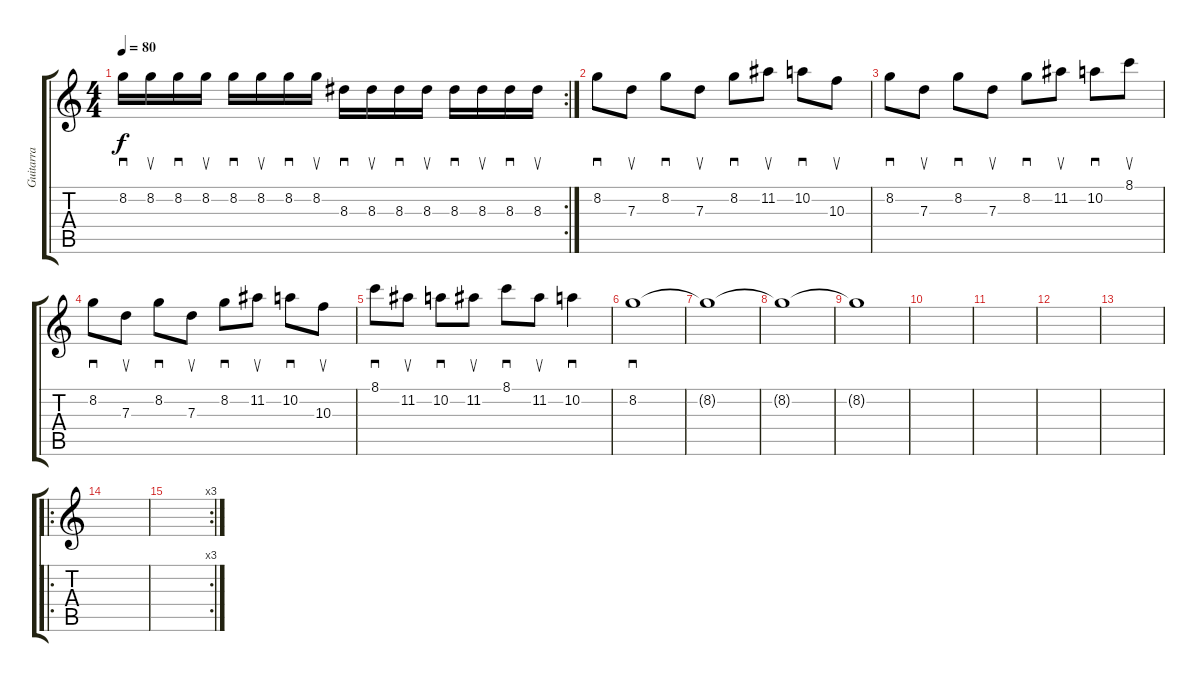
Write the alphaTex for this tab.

\track ("Guitarra" "Guitarra") {instrument distortionguitar}
\staff {score tabs}
\tuning (E4 B3 G3 D3 A2 E2) {hide}
\rc 2
\ts (4 4)
\tempo 80
\clef g2
\ks c
8.2.16{sd dy f} 8.2.16{su} 8.2.16{sd} 8.2.16{su} 8.2.16{sd} 8.2.16{su} 8.2.16{sd} 8.2.16{su} 8.3.16{sd} 8.3.16{su} 8.3.16{sd} 8.3.16{su} 8.3.16{sd} 8.3.16{su} 8.3.16{sd} 8.3.16{su} |
8.2.8{sd} 7.3.8{su} 8.2.8{sd} 7.3.8{su} 8.2.8{sd} 11.2.8{su} 10.2.8{sd} 10.3.8{su} |
8.2.8{sd} 7.3.8{su} 8.2.8{sd} 7.3.8{su} 8.2.8{sd} 11.2.8{su} 10.2.8{sd} 8.1.8{su} |
8.2.8{sd} 7.3.8{su} 8.2.8{sd} 7.3.8{su} 8.2.8{sd} 11.2.8{su} 10.2.8{sd} 10.3.8{su} |
8.1.8{sd} 11.2.8{su} 10.2.8{sd} 11.2.8{su} 8.1.8{sd} 11.2.8{su} 10.2.4{sd} |
8.2.1{sd} |
8.2{t}.1 |
8.2{t}.1 |
8.2{t}.1 |
|
|
|
|
\ro
|
\rc 3
